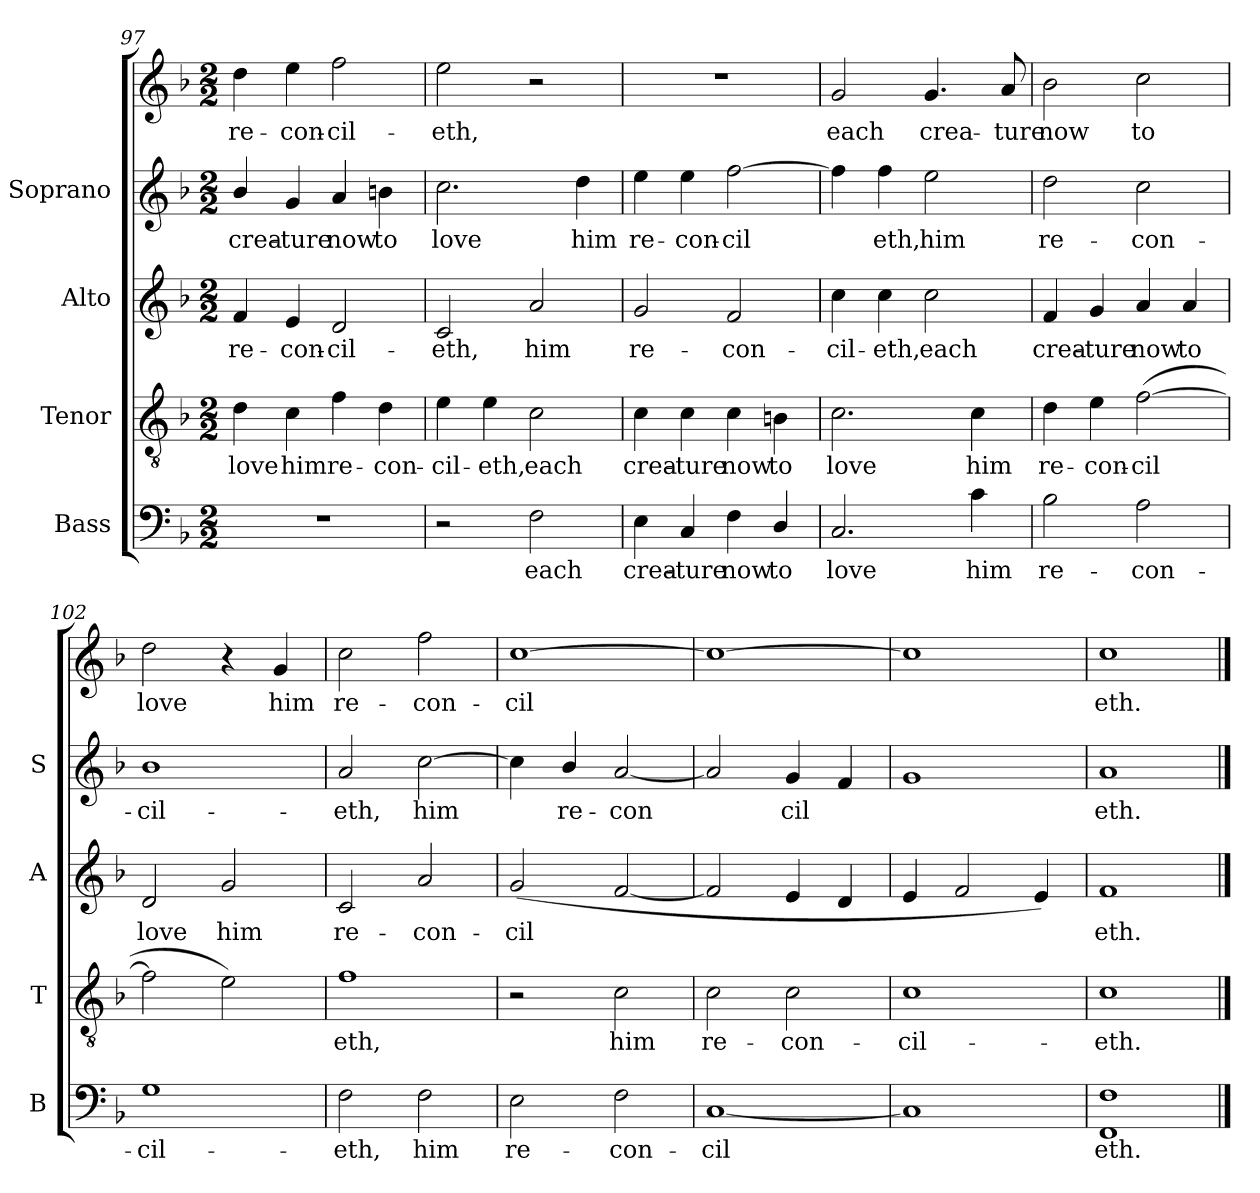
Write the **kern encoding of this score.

**kern	**text	**kern	**text	**kern	**text	**kern	**text	**kern	**text
*part4	*part4	*part3	*part3	*part2	*part2	*part1	*part1	*part1	*part1
*staff5	*staff5	*staff4	*staff4	*staff3	*staff3	*staff2	*staff2	*staff1	*staff1
*I"Bass	*	*I"Tenor	*	*I"Alto	*	*I"Soprano	*	*	*
*I'B	*	*I'T	*	*I'A	*	*I'S	*	*	*
*clefF4	*	*clefGv2	*	*clefG2	*	*clefG2	*	*clefG2	*
*k[b-]	*	*k[b-]	*	*k[b-]	*	*k[b-]	*	*k[b-]	*
*F:	*	*F:	*	*F:	*	*F:	*	*F:	*
*M2/2	*	*M2/2	*	*M2/2	*	*M2/2	*	*M2/2	*
=97	=97	=97	=97	=97	=97	=97	=97	=97	=97
!	!	!	!LO:LY:b	!	!LO:LY:b	!	!LO:LY:b	!	!LO:LY:b
1r	.	4d\	love	4f/	re-	4b-/	-crea-	4dd\	re-
!	!	!	!LO:LY:b	!	!LO:LY:b	!	!LO:LY:b	!	!LO:LY:b
.	.	4c\	him	4e/	-con-	4g/	-ture	4ee\	-con-
!	!	!	!LO:LY:b	!	!LO:LY:b	!	!LO:LY:b	!	!LO:LY:b
.	.	4f\	re-	2d/	-cil-	4a/	now	2ff\	-cil-
!	!	!	!LO:LY:b	!	!	!	!LO:LY:b	!	!
.	.	4d\	-con-	.	.	4bn\	to	.	.
=98	=98	=98	=98	=98	=98	=98	=98	=98	=98
!	!	!	!LO:LY:b	!	!LO:LY:b	!	!LO:LY:b	!	!LO:LY:b
2r	.	4e\	-cil-	2c/	-eth,	2.cc\	love	2ee\	eth,
!	!	!	!LO:LY:b	!	!	!	!	!	!
.	.	4e\	-eth,	.	.	.	.	.	.
!	!LO:LY:b	!	!LO:LY:b	!	!LO:LY:b	!	!	!	!
2F\	each	2c\	each	2a/	him	.	.	2r	.
!	!	!	!	!	!	!	!LO:LY:b	!	!
.	.	.	.	.	.	4dd\	him	.	.
=99	=99	=99	=99	=99	=99	=99	=99	=99	=99
!	!LO:LY:b	!	!LO:LY:b	!	!LO:LY:b	!	!LO:LY:b	!	!
4E\	crea-	4c\	crea-	2g/	re-	4ee\	re-	1r	.
!	!LO:LY:b	!	!LO:LY:b	!	!	!	!LO:LY:b	!	!
4C/	-ture	4c\	-ture	.	.	4ee\	-con-	.	.
!	!LO:LY:b	!	!LO:LY:b	!	!LO:LY:b	!	!LO:LY:b	!	!
4F\	now	4c\	now	2f/	-con-	[2ff\	-cil­	.	.
!	!LO:LY:b	!	!LO:LY:b	!	!	!	!	!	!
4D/	to	4Bn\	to	.	.	.	.	.	.
=100	=100	=100	=100	=100	=100	=100	=100	=100	=100
!	!LO:LY:b	!	!LO:LY:b	!	!LO:LY:b	!	!	!	!LO:LY:b
2.C/	love	2.c\	love	4cc\	-cil-	4ff\]	.	2g/	each
!	!	!	!	!	!LO:LY:b	!	!LO:LY:b	!	!
.	.	.	.	4cc\	-eth,	4ff\	eth,	.	.
!	!	!	!	!	!LO:LY:b	!	!LO:LY:b	!	!LO:LY:b
.	.	.	.	2cc\	each	2ee\	him	4.g/	crea-
!	!LO:LY:b	!	!LO:LY:b	!	!	!	!	!	!
4c\	him	4c\	him	.	.	.	.	.	.
!	!	!	!	!	!	!	!	!	!LO:LY:b
.	.	.	.	.	.	.	.	8a/	-ture
!!LO:LB:g=z
=101	=101	=101	=101	=101	=101	=101	=101	=101	=101
!	!LO:LY:b	!	!LO:LY:b	!	!LO:LY:b	!	!LO:LY:b	!	!LO:LY:b
2B-\	re-	4d\	re-	4f/	crea-	2dd\	re-	2b-\	now
!	!	!	!LO:LY:b	!	!LO:LY:b	!	!	!	!
.	.	4e\	-con-	4g/	-ture	.	.	.	.
!	!LO:LY:b	!	!LO:LY:b	!	!LO:LY:b	!	!LO:LY:b	!	!LO:LY:b
2A\	-con-	(>[2f\	-cil­	4a/	now	2cc\	-con-	2cc\	to
!	!	!	!	!	!LO:LY:b	!	!	!	!
.	.	.	.	4a/	to	.	.	.	.
=102	=102	=102	=102	=102	=102	=102	=102	=102	=102
!	!LO:LY:b	!	!	!	!LO:LY:b	!	!LO:LY:b	!	!LO:LY:b
1G	-cil-	2f\]	.	2d/	love	1b-	cil-	2dd\	-love
!	!	!	!	!	!LO:LY:b	!	!	!	!
.	.	2e\)	.	2g/	him	.	.	4r	.
!	!	!	!	!	!	!	!	!	!LO:LY:b
.	.	.	.	.	.	.	.	4g/	him
=103	=103	=103	=103	=103	=103	=103	=103	=103	=103
!	!LO:LY:b	!	!LO:LY:b	!	!LO:LY:b	!	!LO:LY:b	!	!LO:LY:b
2F\	-eth,	1f	eth,	2c/	re-	2a/	-eth,	2cc\	-re-
!	!LO:LY:b	!	!	!	!LO:LY:b	!	!LO:LY:b	!	!LO:LY:b
2F\	him	.	.	2a/	-con-	[2cc\	him	2ff\	-con-
=104	=104	=104	=104	=104	=104	=104	=104	=104	=104
!	!LO:LY:b	!	!	!	!LO:LY:b	!	!	!	!LO:LY:b
2E\	re-	2r	.	(<2g/	-cil­	4cc\]	.	[1cc	cil­
!	!	!	!	!	!	!	!LO:LY:b	!	!
.	.	.	.	.	.	4b-/	re-	.	.
!	!LO:LY:b	!	!LO:LY:b	!	!	!	!LO:LY:b	!	!
2F\	-con-	2c\	him	[2f/	.	[2a/	-con­	.	.
=105	=105	=105	=105	=105	=105	=105	=105	=105	=105
!	!LO:LY:b	!	!LO:LY:b	!	!	!	!	!	!
[1C	-cil­	2c\	re-	2f/]	.	2a/]	.	1cc_	.
!	!	!	!LO:LY:b	!	!	!	!LO:LY:b	!	!
.	.	2c\	-con-	4e/	.	4g/	cil­	.	.
.	.	.	.	4d/	.	4f/	.	.	.
=106	=106	=106	=106	=106	=106	=106	=106	=106	=106
!	!	!	!LO:LY:b	!	!	!	!	!	!
1C]	.	1c	-cil-	4e/	.	1g	.	1cc]	.
.	.	.	.	2f/	.	.	.	.	.
.	.	.	.	4e/)	.	.	.	.	.
=107	=107	=107	=107	=107	=107	=107	=107	=107	=107
!	!LO:LY:b	!	!LO:LY:b	!	!LO:LY:b	!	!LO:LY:b	!	!LO:LY:b
1FF 1F	eth.	1c	-eth.	1f	eth.	1a	eth.	1cc	eth.
==	==	==	==	==	==	==	==	==	==
*-	*-	*-	*-	*-	*-	*-	*-	*-	*-
